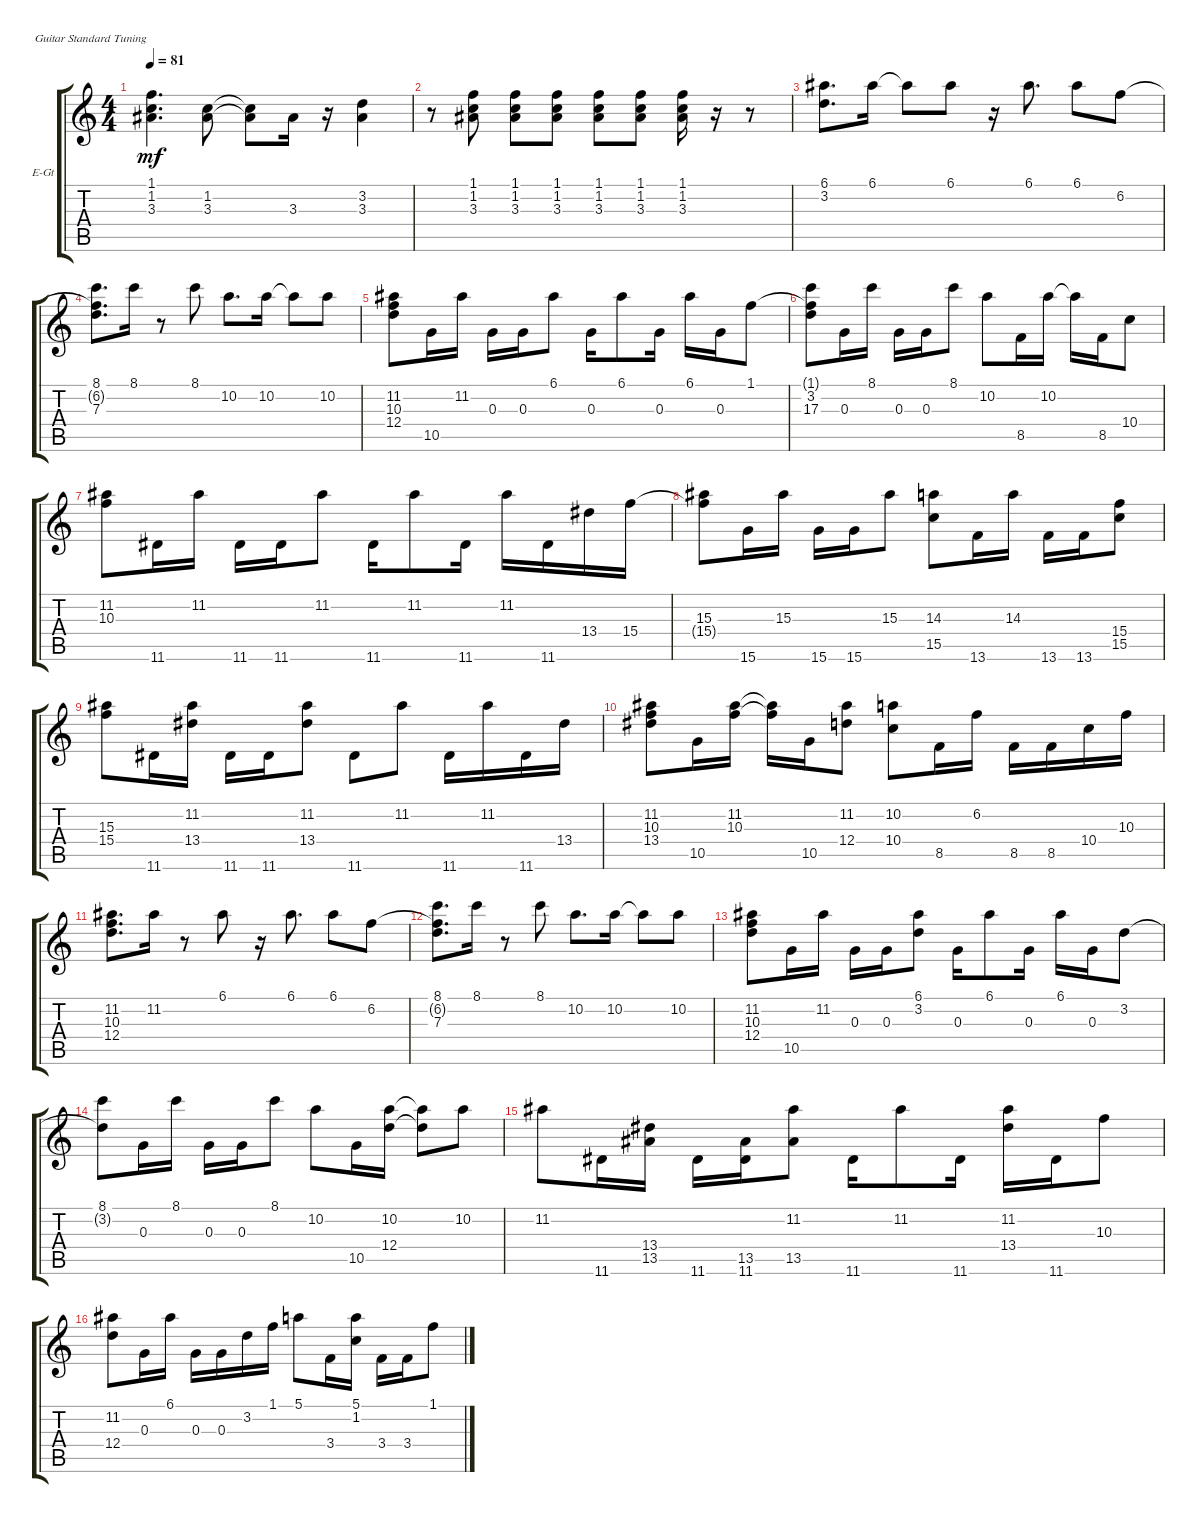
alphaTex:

\bracketExtendMode groupsimilarinstruments
\firstSystemTrackNameOrientation horizontal
\otherSystemsTrackNameOrientation horizontal
\track ("Electric Guitar" "E-Gt") {instrument electricguitarclean}
\staff {score tabs}
\tuning (E4 B3 G3 D3 A2 E2)
\ts (4 4)
\tempo 81
\clef g2
\scale
0.333333
\ks c
(3.3 1.2 1.1).4{d dy mf} (3.3 1.2).8 (3.3{t} 1.2{t}).8 3.3.16 r.16 (3.3 3.2).4 |
\scale
0.333333 r.8 (3.3 1.2 1.1).8 (3.3 1.2 1.1).8 (3.3 1.2 1.1).8 (3.3 1.2 1.1).8 (3.3 1.2 1.1).8 (3.3 1.2 1.1).16 r.16 r.8 |
\scale
0.333333 (3.2 6.1).8{d} 6.1.16 6.1{t}.8 6.1.8 r.16 6.1.8{d} 6.1.8 6.2.8 |
\scale
0.333333 (7.3 6.2{t} 8.1).8{d} 8.1.16 r.8 8.1.8 10.2.8{d} 10.2.16 10.2{t}.8 10.2.8 |
\scale
0.333333 (12.4 10.3 11.2).8 10.5.16 11.2.16 0.3.16 0.3.16 6.1.8 0.3.16 6.1.8 0.3.16 6.1.16 0.3.16 1.1.8 |
\scale
0.333333 (3.2 1.1{t} 17.3).8 0.3.16 8.1.16 0.3.16 0.3.16 8.1.8 10.2.8 8.5.16 10.2.16 10.2{t}.16 8.5.16 10.4.8 |
\scale
0.333333 (10.3 11.2).8 11.6.16 11.2.16 11.6.16 11.6.16 11.2.8 11.6.16 11.2.8 11.6.16 11.2.16 11.6.16 13.4.16 15.4.16 |
\scale
0.333333 (15.4{t} 15.3).8 15.6.16 15.3.16 15.6.16 15.6.16 15.3.8 (15.5 14.3).8 13.6.16 14.3.16 13.6.16 13.6.16 (15.5 15.4).8 |
\scale
0.333333 (15.4 15.3).8 11.6.16 (13.4 11.2).16 11.6.16 11.6.16 (13.4 11.2).8 11.6.8 11.2.8 11.6.16 11.2.16 11.6.16 13.4.16 |
\scale
0.333333 (13.4 10.3 11.2).8 10.5.16 (10.3 11.2).16 (10.3{t} 11.2{t}).16 10.5.16 (12.4 11.2).8 (10.4 10.2).8 8.5.16 6.2.16 8.5.16 8.5.16 10.4.16 10.3.16 |
\scale
0.333333 (12.4 10.3 11.2).8{d} 11.2.16 r.8 6.1.8 r.16 6.1.8{d} 6.1.8 6.2.8 |
\scale
0.333333 (7.3 6.2{t} 8.1).8{d} 8.1.16 r.8 8.1.8 10.2.8{d} 10.2.16 10.2{t}.8 10.2.8 |
\scale
0.333333 (12.4 10.3 11.2).8 10.5.16 11.2.16 0.3.16 0.3.16 (3.2 6.1).8 0.3.16 6.1.8 0.3.16 6.1.16 0.3.16 3.2.8 |
\scale
0.333333 (3.2{t} 8.1).8 0.3.16 8.1.16 0.3.16 0.3.16 8.1.8 10.2.8 10.5.16 (12.4 10.2).16 (12.4{t} 10.2{t}).8 10.2.8 |
\scale
0.333333 11.2.8 11.6.16 (13.5 13.4).16 11.6.16 (11.6 13.5).16 (13.5 11.2).8 11.6.16 11.2.8 11.6.16 (13.4 11.2).16 11.6.16 10.3.8 |
\scale
0.333333 (12.4 11.2).8 0.3.16 6.1.16 0.3.16 0.3.16 3.2.16 1.1.16 5.1.8 3.4.16 (1.2 5.1).16 3.4.16 3.4.16 1.1.8
